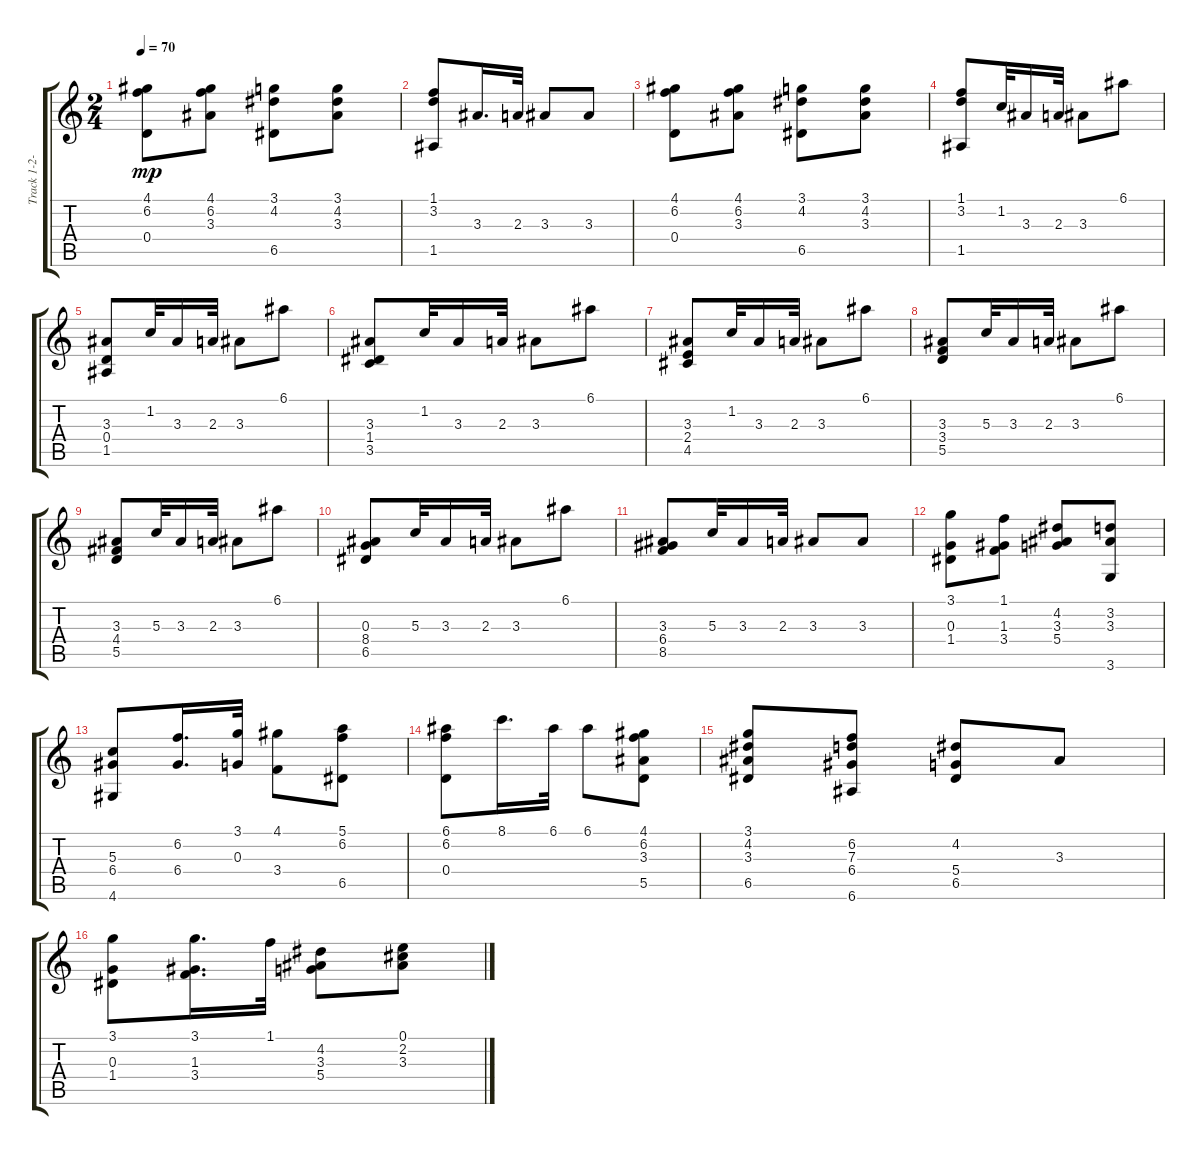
\track ("Track 1-2-3" "Track 1-2-") {instrument acousticguitarnylon}
\staff {score tabs}
\tuning (E4 B3 G3 D3 A2 E2) {hide}
\ts (2 4)
\tempo 70
\clef g2
\ks c
(4.1 6.2 0.4).8{dy mp} (4.1 6.2 3.3).8 (3.1 4.2 6.5).8 (3.1 4.2 3.3).8 |
(1.1 3.2 1.5).8 3.3.16{d} 2.3.32 3.3.8 3.3.8 |
(4.1 6.2 0.4).8 (4.1 6.2 3.3).8 (3.1 4.2 6.5).8 (3.1 4.2 3.3).8 |
(1.1 3.2 1.5).8 1.2.32 3.3.16 2.3.32 3.3.8 6.1.8 |
(3.3 0.4 1.5).8 1.2.32 3.3.16 2.3.32 3.3.8 6.1.8 |
(3.3 1.4 3.5).8 1.2.32 3.3.16 2.3.32 3.3.8 6.1.8 |
(3.3 2.4 4.5).8 1.2.32 3.3.16 2.3.32 3.3.8 6.1.8 |
(3.3 3.4 5.5).8 5.3.32 3.3.16 2.3.32 3.3.8 6.1.8 |
(3.3 4.4 5.5).8 5.3.32 3.3.16 2.3.32 3.3.8 6.1.8 |
(0.3 8.4 6.5).8 5.3.32 3.3.16 2.3.32 3.3.8 6.1.8 |
(3.3 6.4 8.5).8 5.3.32 3.3.16 2.3.32 3.3.8 3.3.8 |
(3.1 0.3 1.4).8 (1.1 1.3 3.4).8 (4.2 3.3 5.4).8 (3.2 3.3 3.6).8 |
(5.3 6.4 4.6).8 (6.2 6.4).16{d} (3.1 0.3).32 (4.1 3.4).8 (5.1 6.2 6.5).8 |
(6.1 6.2 0.4).8 8.1.16{d} 6.1.32 6.1.8 (4.1 6.2 3.3 5.5).8 |
(3.1 4.2 3.3 6.5).8 (6.2 7.3 6.4 6.6).8 (4.2 5.4 6.5).8 3.3.8 |
(3.1 0.3 1.4).8 (3.1 1.3 3.4).16{d} 1.1.32 (4.2 3.3 5.4).8 (0.1 2.2 3.3).8
